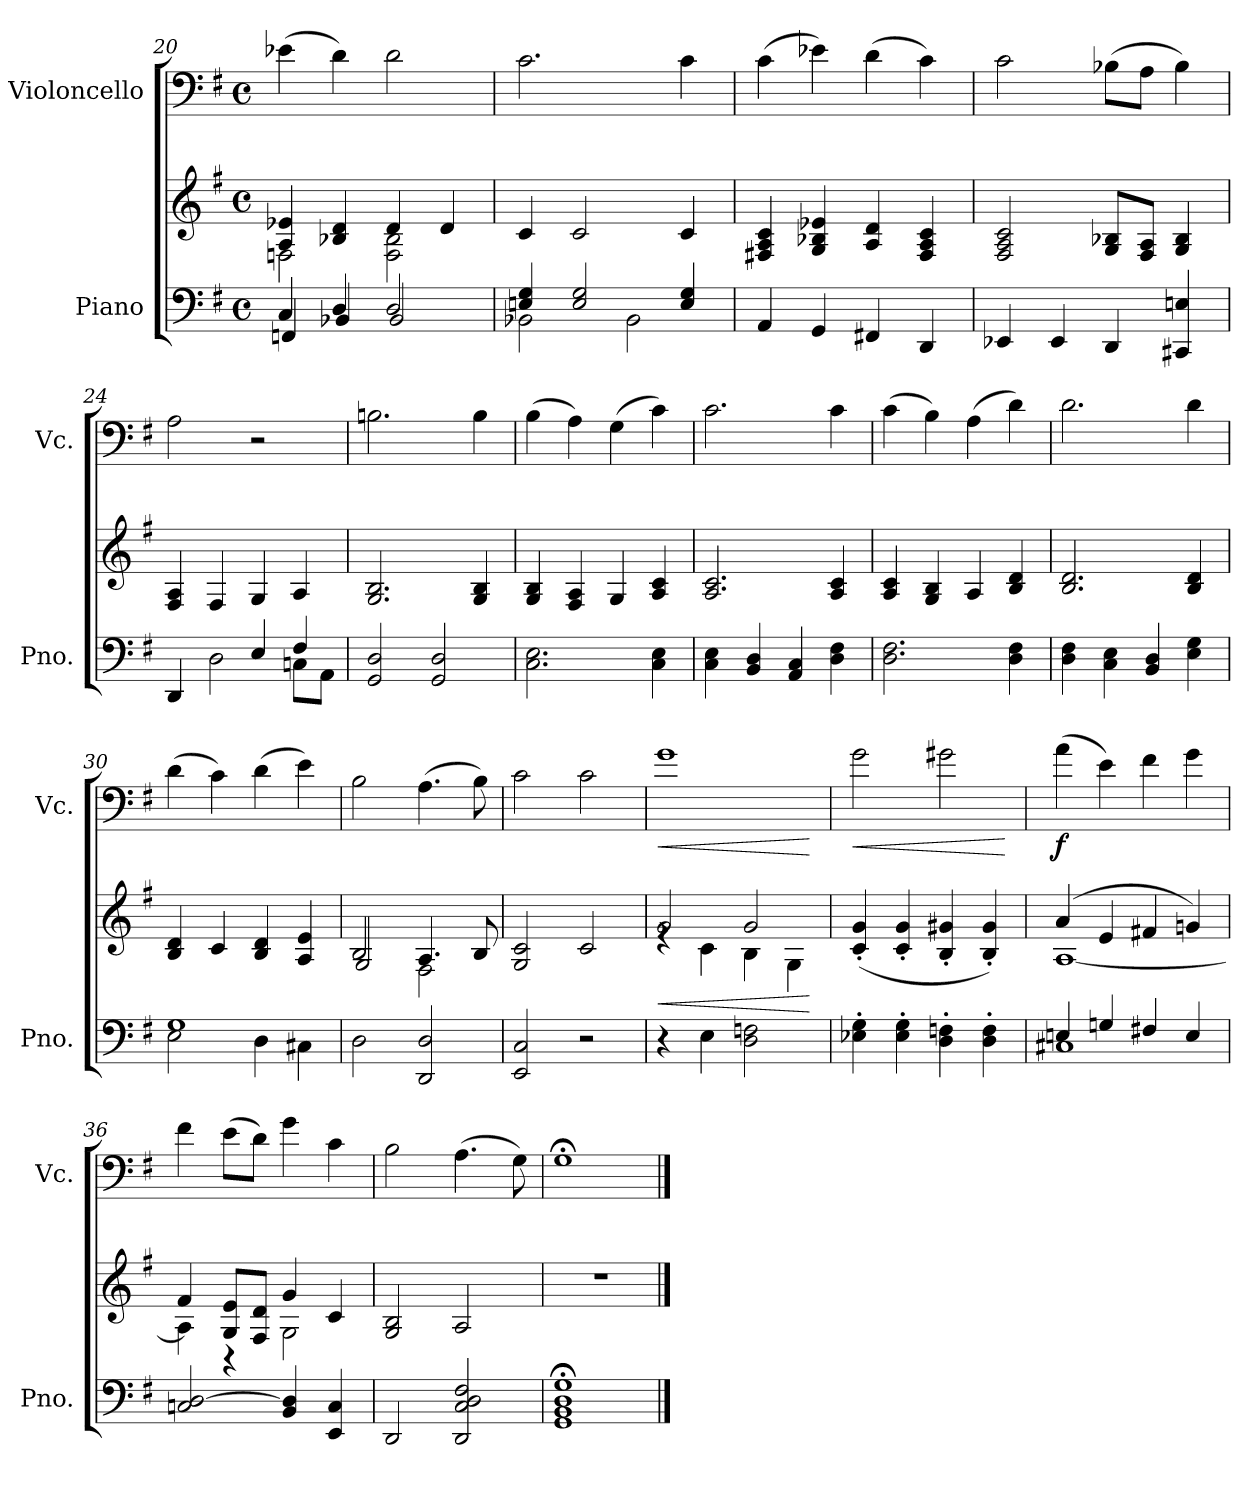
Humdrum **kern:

**kern	**kern	**dynam	**kern	**dynam
*part2	*part2	*part2	*part1	*part1
*staff3	*staff2	*staff2/3	*staff1	*staff1
*I"Piano	*	*	*I"Violoncello	*
*I'Pno.	*	*	*I'Vc.	*
*clefF4	*clefG2	*	*clefF4	*
*k[f#]	*k[f#]	*	*k[f#]	*
*M4/4	*M4/4	*	*M4/4	*
*met(c)	*met(c)	*	*met(c)	*
=20	=20	=20	=20	=20
*^	*^	*	*	*
4C/	4FFn/	4A/ 4e-X/	2Fn\	.	(>4e-X\	.
4D/	4BB-X/	4B-X/ 4d/	.	.	4d\)	.
2D/	2BB-/	4d/	2F\ 2B-\	.	2d\	.
.	.	4d/	.	.	.	.
*	*	*v	*v	*	*	*
!!LO:PB:g=z
=21	=21	=21	=21	=21	=21
4En/ 4G/	2BB-X\	4c/	.	2.c\	.
2E/ 2G/	.	2c/	.	.	.
.	2BB-\	.	.	.	.
4E/ 4G/	.	4c/	.	4c\	.
*v	*v	*	*	*	*
=22	=22	=22	=22	=22
4AA/	4F#X/ 4A/ 4c/	.	(>4c\	.
4GG/	4G/ 4B-X/ 4e-X/	.	4e-X\)	.
4FF#X/	4A/ 4d/	.	(>4d\	.
4DD/	4F#/ 4A/ 4c/	.	4c\)	.
=23	=23	=23	=23	=23
4EE-X/	2F#/ 2A/ 2c/	.	2c\	.
4EE-/	.	.	.	.
4DD/	8G/ 8B-X/L	.	(>8B-X\L	.
.	8F#/ 8A/J	.	8A\J	.
4CC#X/ 4En/	4G/ 4B-/	.	4B-\)	.
=24	=24	=24	=24	=24
*^	*	*	*	*
4DD/	2ryy	4F#/ 4A/	.	2A\	.
2D\	.	4F#/	.	.	.
.	4E/	4G/	.	2r	.
4F#/	8Cn\L	4A/	.	.	.
.	8AA\J	.	.	.	.
*v	*v	*	*	*	*
=25	=25	=25	=25	=25
2GG/ 2D/	2.G/ 2.B/	.	2.Bn\	.
2GG/ 2D/	.	.	.	.
.	4G/ 4B/	.	4B\	.
=26	=26	=26	=26	=26
2.C\ 2.E\	4G/ 4B/	.	(>4B\	.
.	4F#/ 4A/	.	4A\)	.
.	4G/	.	(>4G\	.
4C\ 4E\	4A/ 4c/	.	4c\)	.
=27	=27	=27	=27	=27
4C\ 4E\	2.A/ 2.c/	.	2.c\	.
4BB/ 4D/	.	.	.	.
4AA/ 4C/	.	.	.	.
4D\ 4F#\	4A/ 4c/	.	4c\	.
!!LO:LB:g=z
=28	=28	=28	=28	=28
2.D\ 2.F#\	4A/ 4c/	.	(>4c\	.
.	4G/ 4B/	.	4B\)	.
.	4A/	.	(>4A\	.
4D\ 4F#\	4B/ 4d/	.	4d\)	.
=29	=29	=29	=29	=29
4D\ 4F#\	2.B/ 2.d/	.	2.d\	.
4C\ 4E\	.	.	.	.
4BB/ 4D/	.	.	.	.
4E\ 4G\	4B/ 4d/	.	4d\	.
=30	=30	=30	=30	=30
*^	*	*	*	*
1G	2E\	4B/ 4d/	.	(>4d\	.
.	.	4c/	.	4c\)	.
.	4D\	4B/ 4d/	.	(>4d\	.
.	4C#X\	4A/ 4e/	.	4e\)	.
*v	*v	*	*	*	*
=31	=31	=31	=31	=31
*	*^	*	*	*
2D\	2B/	2G/	.	2B\	.
2DD/ 2D/	4.A/	2F#\	.	(>4.A\	.
.	8B/	.	.	8B\)	.
*	*v	*v	*	*	*
=32	=32	=32	=32	=32
2EE/ 2C/	2G/ 2c/	.	2c\	.
2r	2c/	.	2c\	.
=33	=33	=33	=33	=33
!	!	!LO:HP:b	!	!LO:HP:b
*	*^	*	*	*
4r	2g/	4re	<	1g	<
4E\	.	4c\	.	.	.
2D\ 2Fn\	2g/	4B\	.	.	.
.	.	4G\	.	.	.
*	*v	*v	*	*	*
.	.	[	.	[
=34	=34	=34	=34	=34
!	!	!	!	!LO:HP:b
4E-X\' 4G\'	(<4c/' 4g/'	.	2g\	<
4E-\' 4G\'	4c/' 4g/'	.	.	.
4D\' 4Fn\'	4B/' 4g#X/'	.	2g#X\	.
4D\' 4F\'	4B/' 4g#/')	.	.	.
.	.	.	.	[
!!LO:LB:g=z
=35	=35	=35	=35	=35
*^	*^	*	*	*
!	!	!	!	!	!	!LO:DY:b
4En/	1C#X	(>4a/	[1A	.	(>4a\	f
4Gn/	.	4e/	.	.	4e\)	.
4F#X/	.	4f#X/	.	.	4f#\	.
4E/	.	4gn/)	.	.	4g\	.
*v	*v	*	*	*	*	*
=36	=36	=36	=36	=36	=36
2Cn/ [2D/	4f#/	4A\]	.	4f#\	.
.	8G/ 8e/L	4r	.	(>8e\L	.
.	8F#/ 8d/J	.	.	8d\J)	.
*	*	*	*	*MM100	*
4BB/ 4D/]	4g/	2G\	.	4g\	.
4EE/ 4C/	4c/	.	.	4c\	.
*	*v	*v	*	*	*
=37	=37	=37	=37	=37
*	*	*	*MM90	*
2DD/	2G/ 2B/	.	2B\	.
2DD/ 2C/ 2D/ 2F#/	2A/	.	(>4.A\	.
.	.	.	8G\)	.
=38	=38	=38	=38	=38
*	*	*	*MM80	*
1GG;< 1BB;< 1D;< 1G;<	1r	.	1G;<	.
==	==	==	==	==
*-	*-	*-	*-	*-
